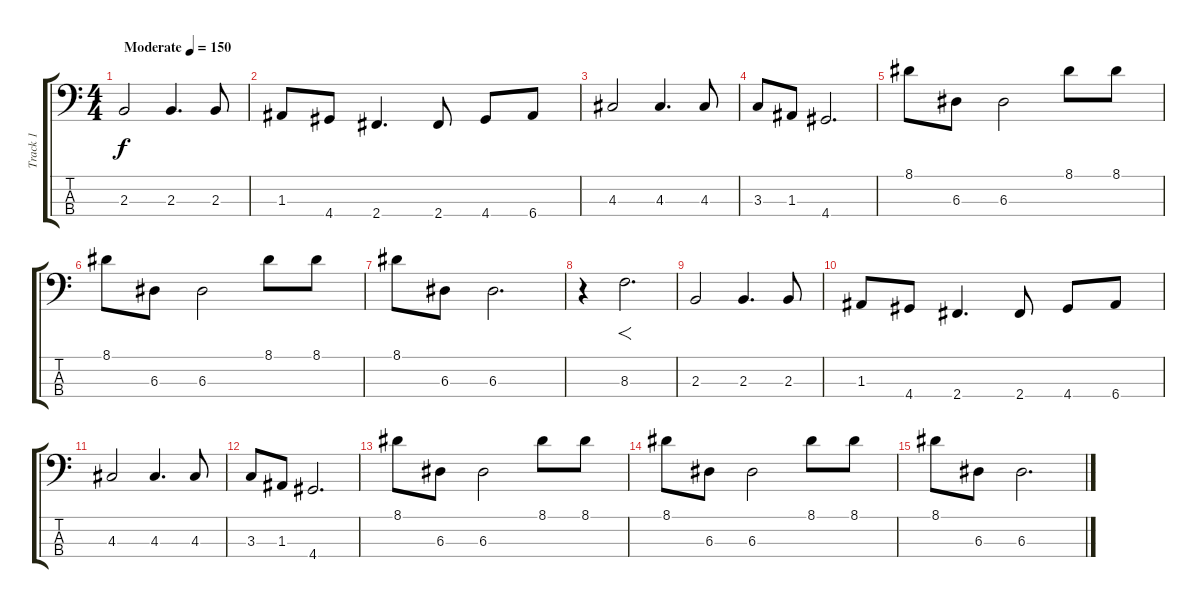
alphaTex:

\track ("Track 1" "Track 1") {instrument slapbass1}
\staff {score tabs}
\tuning (G2 D2 A1 E1) {hide}
\ts (4 4)
\tempo (150 "Moderate")
\clef f4
\ks c
2.3.2{dy f instrument slapbass1} 2.3.4{d} 2.3.8 |
1.3.8 4.4.8 2.4.4{d} 2.4.8 4.4.8 6.4.8 |
4.3.2 4.3.4{d} 4.3.8 |
3.3.8 1.3.8 4.4.2{d} |
8.1.8 6.3.8 6.3.2 8.1.8 8.1.8 |
8.1.8 6.3.8 6.3.2 8.1.8 8.1.8 |
8.1.8 6.3.8 6.3.2{d} |
r.4 8.3.2{f d} |
2.3.2 2.3.4{d} 2.3.8 |
1.3.8 4.4.8 2.4.4{d} 2.4.8 4.4.8 6.4.8 |
4.3.2 4.3.4{d} 4.3.8 |
3.3.8 1.3.8 4.4.2{d} |
8.1.8 6.3.8 6.3.2 8.1.8 8.1.8 |
8.1.8 6.3.8 6.3.2 8.1.8 8.1.8 |
8.1.8 6.3.8 6.3.2{d}
